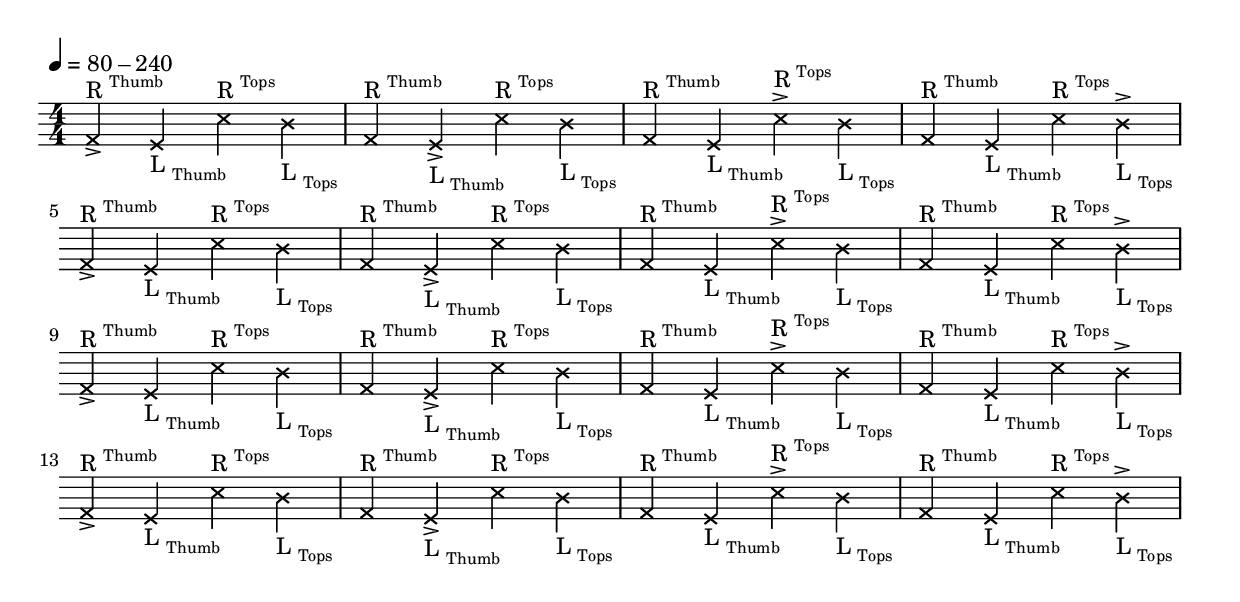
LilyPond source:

\version "2.24.1"
\include "../../global.ly"

\layout {
  indent = -3.5
}

\relative {
  \defaultScoreSettings
  \tempo 4 = 80 - 240
  \time 4/4

  \rimNote

  \repeat unfold 4 { 
    f'4^\RThumbTop-> e_\LThumbBtm   c'^\RTopsTop   b_\LTopsBtm   
     f4^\RThumbTop   e_\LThumbBtm-> c'^\RTopsTop   b_\LTopsBtm   
     f4^\RThumbTop   e_\LThumbBtm   c'^\RTopsTop-> b_\LTopsBtm   
     f4^\RThumbTop   e_\LThumbBtm   c'^\RTopsTop   b_\LTopsBtm-> 
    \break
  }

  \resetNoteHead
}